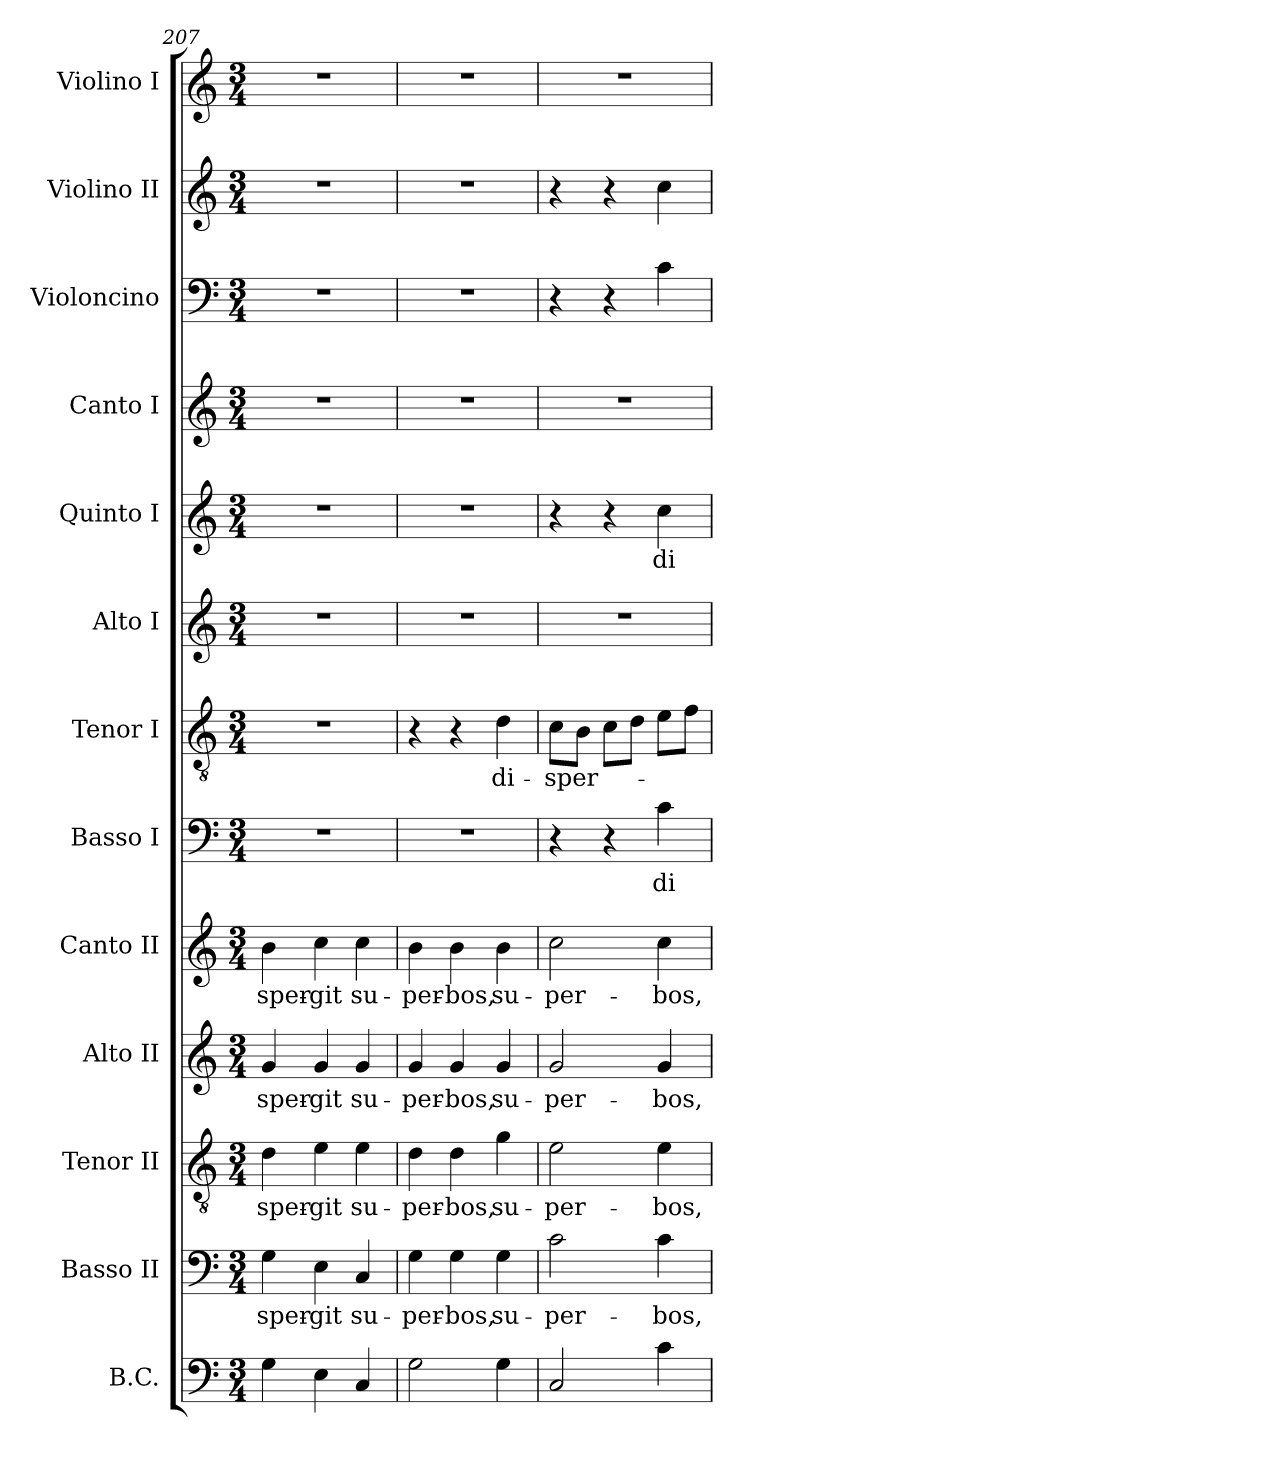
**kern	**kern	**text	**kern	**text	**kern	**text	**kern	**text	**kern	**text	**kern	**text	**kern	**kern	**text	**kern	**kern	**kern	**kern
*part13	*part12	*part12	*part11	*part11	*part10	*part10	*part9	*part9	*part8	*part8	*part7	*part7	*part6	*part5	*part5	*part4	*part3	*part2	*part1
*staff13	*staff12	*staff12	*staff11	*staff11	*staff10	*staff10	*staff9	*staff9	*staff8	*staff8	*staff7	*staff7	*staff6	*staff5	*staff5	*staff4	*staff3	*staff2	*staff1
*I"B.C.	*I"Basso II	*	*I"Tenor II	*	*I"Alto II	*	*I"Canto II	*	*I"Basso I	*	*I"Tenor I	*	*I"Alto I	*I"Quinto I	*	*I"Canto I	*I"Violoncino	*I"Violino II	*I"Violino I
*I'BC	*I'B 2	*	*I'T 2	*	*I'A 2	*	*I'C 2	*	*I'B 1	*	*I'T 1	*	*I'A 1	*I'Q 1	*	*I'C 1	*	*I'Vln. II	*I'Vln. I
*clefF4	*clefF4	*	*clefGv2	*	*clefG2	*	*clefG2	*	*clefF4	*	*clefGv2	*	*clefG2	*clefG2	*	*clefG2	*clefF4	*clefG2	*clefG2
*k[]	*k[]	*	*k[]	*	*k[]	*	*k[]	*	*k[]	*	*k[]	*	*k[]	*k[]	*	*k[]	*k[]	*k[]	*k[]
*C:	*C:	*	*C:	*	*C:	*	*C:	*	*C:	*	*C:	*	*C:	*C:	*	*C:	*C:	*C:	*C:
*M3/4	*M3/4	*	*M3/4	*	*M3/4	*	*M3/4	*	*M3/4	*	*M3/4	*	*M3/4	*M3/4	*	*M3/4	*M3/4	*M3/4	*M3/4
=207	=207	=207	=207	=207	=207	=207	=207	=207	=207	=207	=207	=207	=207	=207	=207	=207	=207	=207	=207
!	!	!LO:LY:b	!	!	!	!	!	!	!	!	!	!	!	!	!	!	!	!	!
!	!	!	!	!LO:LY:b	!	!	!	!	!	!	!	!	!	!	!	!	!	!	!
!	!	!	!	!	!	!LO:LY:b	!	!	!	!	!	!	!	!	!	!	!	!	!
!	!	!	!	!	!	!	!	!LO:LY:b	!	!	!	!	!	!	!	!	!	!	!
4G\	4G\	-sper-	4d\	-sper-	4g/	-sper-	4b\	-sper-	2.r	.	2.r	.	2.r	2.r	.	2.r	2.r	2.r	2.r
!	!	!LO:LY:b	!	!	!	!	!	!	!	!	!	!	!	!	!	!	!	!	!
!	!	!	!	!LO:LY:b	!	!	!	!	!	!	!	!	!	!	!	!	!	!	!
!	!	!	!	!	!	!LO:LY:b	!	!	!	!	!	!	!	!	!	!	!	!	!
!	!	!	!	!	!	!	!	!LO:LY:b	!	!	!	!	!	!	!	!	!	!	!
4E\	4E\	-git	4e\	-git	4g/	-git	4cc\	-git	.	.	.	.	.	.	.	.	.	.	.
!	!	!LO:LY:b	!	!	!	!	!	!	!	!	!	!	!	!	!	!	!	!	!
!	!	!	!	!LO:LY:b	!	!	!	!	!	!	!	!	!	!	!	!	!	!	!
!	!	!	!	!	!	!LO:LY:b	!	!	!	!	!	!	!	!	!	!	!	!	!
!	!	!	!	!	!	!	!	!LO:LY:b	!	!	!	!	!	!	!	!	!	!	!
4C/	4C/	su-	4e\	su-	4g/	su-	4cc\	su-	.	.	.	.	.	.	.	.	.	.	.
=208	=208	=208	=208	=208	=208	=208	=208	=208	=208	=208	=208	=208	=208	=208	=208	=208	=208	=208	=208
!	!	!LO:LY:b	!	!	!	!	!	!	!	!	!	!	!	!	!	!	!	!	!
!	!	!	!	!LO:LY:b	!	!	!	!	!	!	!	!	!	!	!	!	!	!	!
!	!	!	!	!	!	!LO:LY:b	!	!	!	!	!	!	!	!	!	!	!	!	!
!	!	!	!	!	!	!	!	!LO:LY:b	!	!	!	!	!	!	!	!	!	!	!
2G\	4G\	-per-	4d\	-per-	4g/	-per-	4b\	-per-	2.r	.	4r	.	2.r	2.r	.	2.r	2.r	2.r	2.r
!	!	!LO:LY:b	!	!	!	!	!	!	!	!	!	!	!	!	!	!	!	!	!
!	!	!	!	!LO:LY:b	!	!	!	!	!	!	!	!	!	!	!	!	!	!	!
!	!	!	!	!	!	!LO:LY:b	!	!	!	!	!	!	!	!	!	!	!	!	!
!	!	!	!	!	!	!	!	!LO:LY:b	!	!	!	!	!	!	!	!	!	!	!
.	4G\	-bos,	4d\	-bos,	4g/	-bos,	4b\	-bos,	.	.	4r	.	.	.	.	.	.	.	.
!	!	!LO:LY:b	!	!	!	!	!	!	!	!	!	!	!	!	!	!	!	!	!
!	!	!	!	!LO:LY:b	!	!	!	!	!	!	!	!	!	!	!	!	!	!	!
!	!	!	!	!	!	!LO:LY:b	!	!	!	!	!	!	!	!	!	!	!	!	!
!	!	!	!	!	!	!	!	!LO:LY:b	!	!	!	!	!	!	!	!	!	!	!
!	!	!	!	!	!	!	!	!	!	!	!	!LO:LY:b	!	!	!	!	!	!	!
4G\	4G\	su-	4g\	su-	4g/	su-	4b\	su-	.	.	4d\	di-	.	.	.	.	.	.	.
=209	=209	=209	=209	=209	=209	=209	=209	=209	=209	=209	=209	=209	=209	=209	=209	=209	=209	=209	=209
!	!	!LO:LY:b	!	!	!	!	!	!	!	!	!	!	!	!	!	!	!	!	!
!	!	!	!	!LO:LY:b	!	!	!	!	!	!	!	!	!	!	!	!	!	!	!
!	!	!	!	!	!	!LO:LY:b	!	!	!	!	!	!	!	!	!	!	!	!	!
!	!	!	!	!	!	!	!	!LO:LY:b	!	!	!	!	!	!	!	!	!	!	!
!	!	!	!	!	!	!	!	!	!	!	!	!LO:LY:b	!	!	!	!	!	!	!
2C/	2c\	-per-	2e\	-per-	2g/	-per-	2cc\	-per-	4r	.	8c\L	-sper-	2.r	4r	.	2.r	4r	4r	2.r
.	.	.	.	.	.	.	.	.	.	.	8B\J	.	.	.	.	.	.	.	.
.	.	.	.	.	.	.	.	.	4r	.	8c\L	.	.	4r	.	.	4r	4r	.
.	.	.	.	.	.	.	.	.	.	.	8d\J	.	.	.	.	.	.	.	.
!	!	!LO:LY:b	!	!	!	!	!	!	!	!	!	!	!	!	!	!	!	!	!
!	!	!	!	!LO:LY:b	!	!	!	!	!	!	!	!	!	!	!	!	!	!	!
!	!	!	!	!	!	!LO:LY:b	!	!	!	!	!	!	!	!	!	!	!	!	!
!	!	!	!	!	!	!	!	!LO:LY:b	!	!	!	!	!	!	!	!	!	!	!
!	!	!	!	!	!	!	!	!	!	!LO:LY:b	!	!	!	!	!	!	!	!	!
!	!	!	!	!	!	!	!	!	!	!	!	!	!	!	!LO:LY:b	!	!	!	!
4c\	4c\	-bos,	4e\	-bos,	4g/	-bos,	4cc\	-bos,	4c\	di-	8e\L	.	.	4cc\	di-	.	4c\	4cc\	.
.	.	.	.	.	.	.	.	.	.	.	8f\J	.	.	.	.	.	.	.	.
=	=	=	=	=	=	=	=	=	=	=	=	=	=	=	=	=	=	=	=
*-	*-	*-	*-	*-	*-	*-	*-	*-	*-	*-	*-	*-	*-	*-	*-	*-	*-	*-	*-
